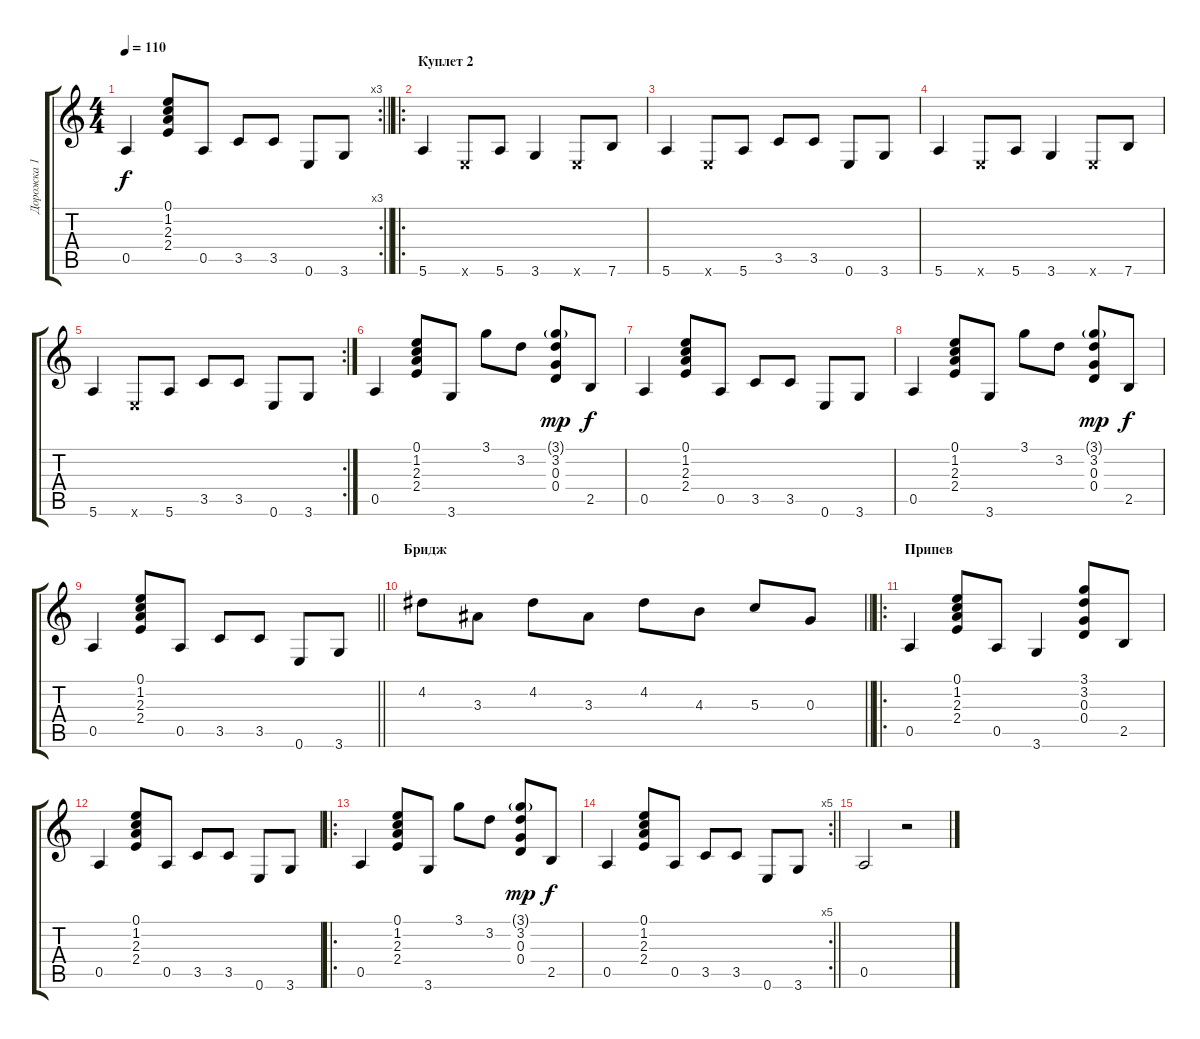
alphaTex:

\track ("Дорожка 1" "Дорожка 1") {instrument acousticguitarsteel}
\staff {score tabs}
\tuning (E4 B3 G3 D3 A2 E2) {hide}
\rc 3
\ts (4 4)
\tempo 110
\clef g2
\barLineRight lightlight
\ks c
0.5.4{dy f} (0.1 1.2 2.3 2.4).8 0.5.8 3.5.8 3.5.8 0.6.8 3.6.8 |
\ro
\section ("" "Куплет 2")
5.6.4 0.6{x}.8 5.6.8 3.6.4 0.6{x}.8 7.6.8 |
5.6.4 0.6{x}.8 5.6.8 3.5.8 3.5.8 0.6.8 3.6.8 |
5.6.4 0.6{x}.8 5.6.8 3.6.4 0.6{x}.8 7.6.8 |
\rc 2
5.6.4 0.6{x}.8 5.6.8 3.5.8 3.5.8 0.6.8 3.6.8 |
0.5.4 (0.1 1.2 2.3 2.4).8 3.6.8 3.1.8 3.2.8 (3.1{g} 3.2 0.3 0.4).8{dy mp} 2.5.8{dy f} |
0.5.4 (0.1 1.2 2.3 2.4).8 0.5.8 3.5.8 3.5.8 0.6.8 3.6.8 |
0.5.4 (0.1 1.2 2.3 2.4).8 3.6.8 3.1.8 3.2.8 (3.1{g} 3.2 0.3 0.4).8{dy mp} 2.5.8{dy f} |
\barLineRight lightlight
0.5.4 (0.1 1.2 2.3 2.4).8 0.5.8 3.5.8 3.5.8 0.6.8 3.6.8 |
\section ("" "Бридж")
\barLineRight lightlight
4.2.8 3.3.8 4.2.8 3.3.8 4.2.8 4.3.8 5.3.8 0.3.8 |
\ro
\section ("" "Припев")
0.5.4 (0.1 1.2 2.3 2.4).8 0.5.8 3.6.4 (3.1 3.2 0.3 0.4).8 2.5.8 |
0.5.4 (0.1 1.2 2.3 2.4).8 0.5.8 3.5.8 3.5.8 0.6.8 3.6.8 |
\ro
0.5.4 (0.1 1.2 2.3 2.4).8 3.6.8 3.1.8 3.2.8 (3.1{g} 3.2 0.3 0.4).8{dy mp} 2.5.8{dy f} |
\rc 5
\barLineRight lightlight
0.5.4 (0.1 1.2 2.3 2.4).8 0.5.8 3.5.8 3.5.8 0.6.8 3.6.8 |
0.5.2 r.2
